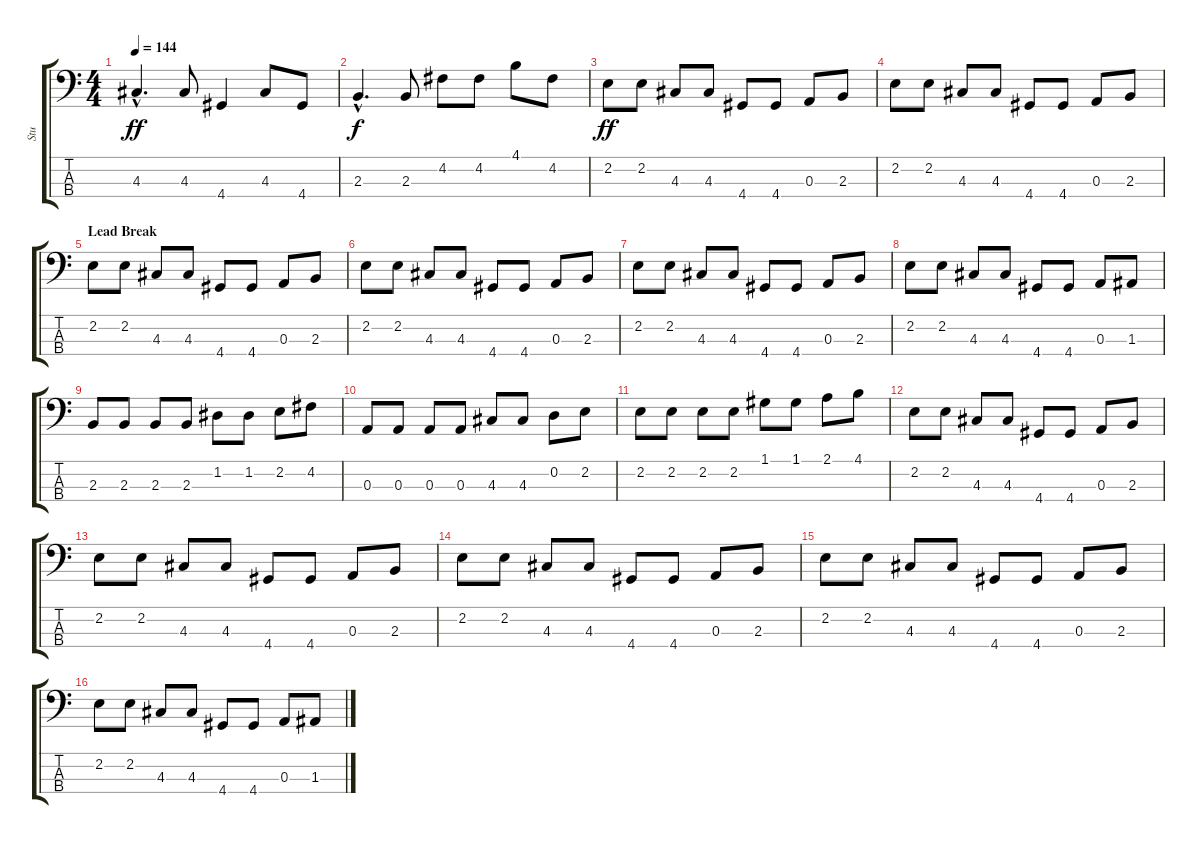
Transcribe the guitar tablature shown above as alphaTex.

\track ("Stu" "Stu") {instrument electricbassfinger}
\staff {score tabs}
\tuning (G2 D2 A1 E1) {hide}
\ts (4 4)
\tempo 144
\clef f4
\ks c
4.3{hac}.4{d dy ff} 4.3.8 4.4.4 4.3.8 4.4.8 |
2.3{hac}.4{d dy f} 2.3.8 4.2.8 4.2.8 4.1.8 4.2.8 |
2.2.8{dy ff} 2.2.8 4.3.8 4.3.8 4.4.8 4.4.8 0.3.8 2.3.8 |
2.2.8 2.2.8 4.3.8 4.3.8 4.4.8 4.4.8 0.3.8 2.3.8 |
\section ("" "Lead Break")
2.2.8 2.2.8 4.3.8 4.3.8 4.4.8 4.4.8 0.3.8 2.3.8 |
2.2.8 2.2.8 4.3.8 4.3.8 4.4.8 4.4.8 0.3.8 2.3.8 |
2.2.8 2.2.8 4.3.8 4.3.8 4.4.8 4.4.8 0.3.8 2.3.8 |
2.2.8 2.2.8 4.3.8 4.3.8 4.4.8 4.4.8 0.3.8 1.3.8 |
2.3.8 2.3.8 2.3.8 2.3.8 1.2.8 1.2.8 2.2.8 4.2.8 |
0.3.8 0.3.8 0.3.8 0.3.8 4.3.8 4.3.8 0.2.8 2.2.8 |
2.2.8 2.2.8 2.2.8 2.2.8 1.1.8 1.1.8 2.1.8 4.1.8 |
2.2.8 2.2.8 4.3.8 4.3.8 4.4.8 4.4.8 0.3.8 2.3.8 |
2.2.8 2.2.8 4.3.8 4.3.8 4.4.8 4.4.8 0.3.8 2.3.8 |
2.2.8 2.2.8 4.3.8 4.3.8 4.4.8 4.4.8 0.3.8 2.3.8 |
2.2.8 2.2.8 4.3.8 4.3.8 4.4.8 4.4.8 0.3.8 2.3.8 |
2.2.8 2.2.8 4.3.8 4.3.8 4.4.8 4.4.8 0.3.8 1.3.8
